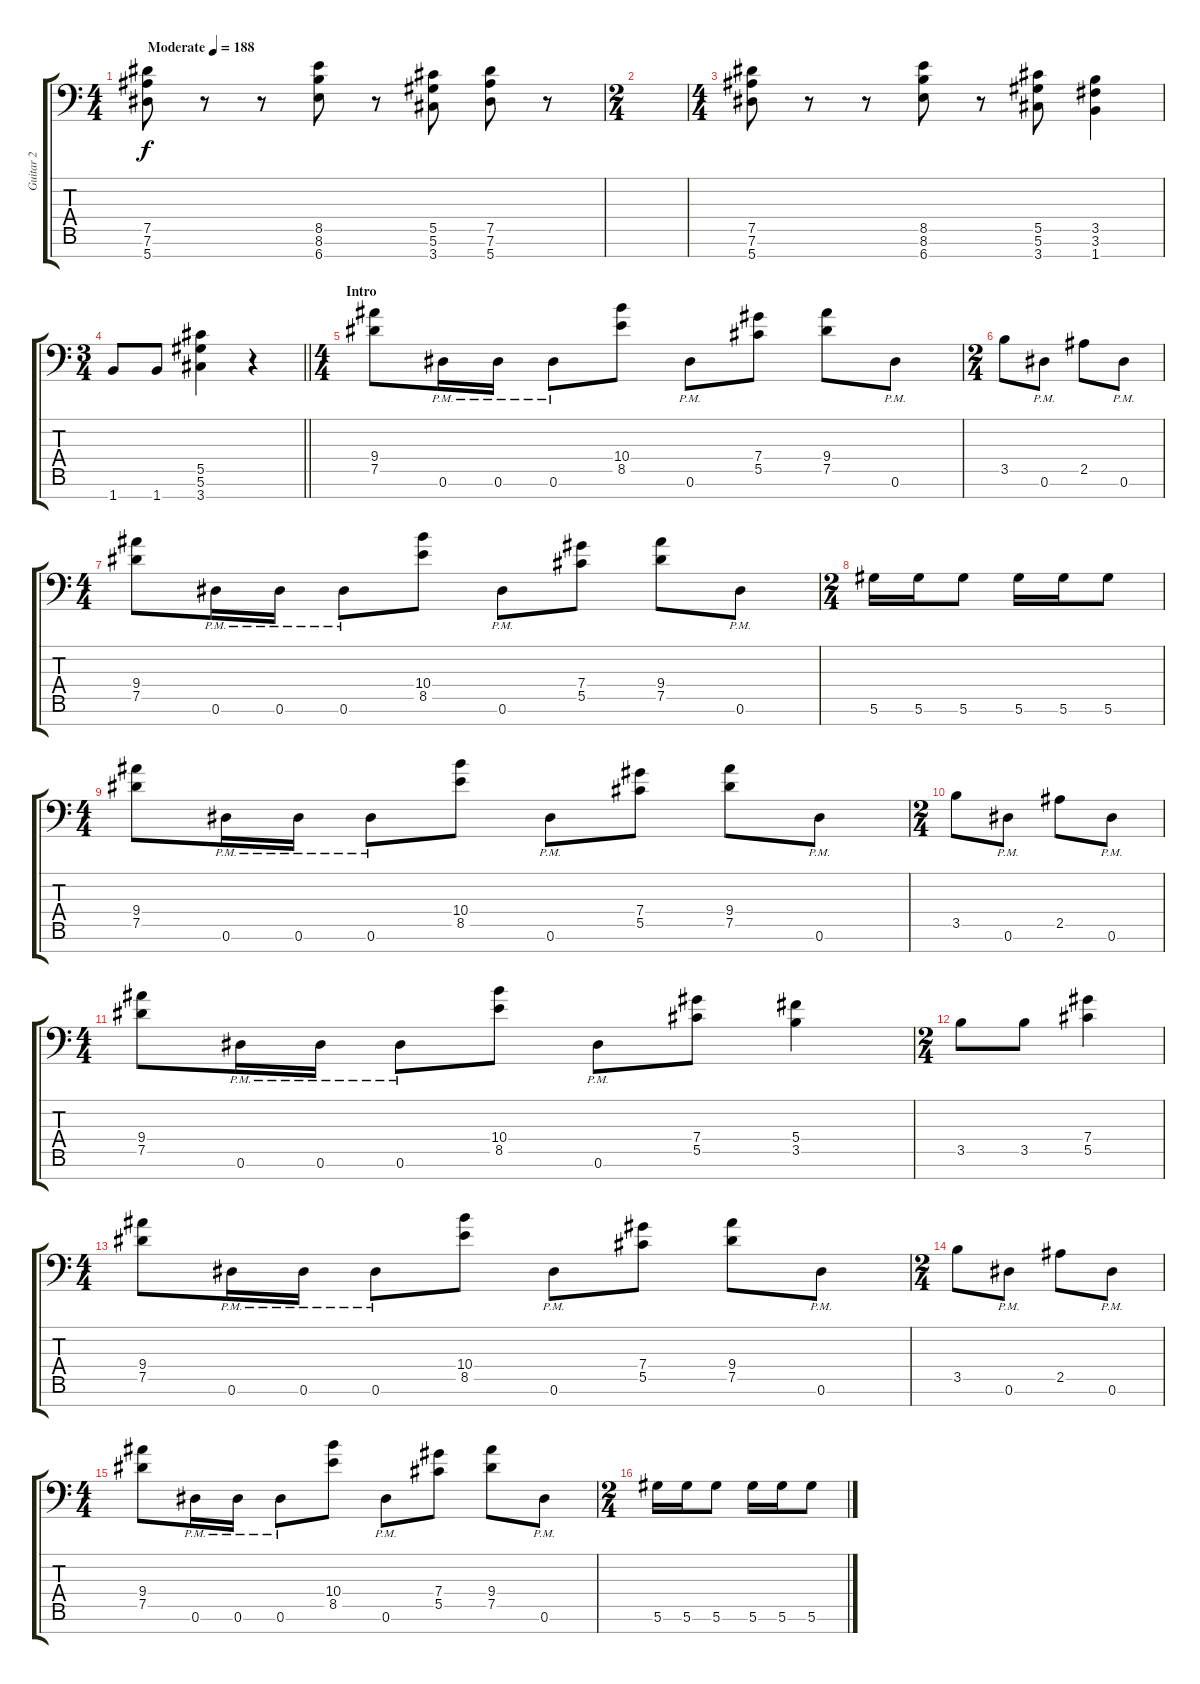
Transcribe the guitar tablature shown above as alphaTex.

\track ("Guitar 2" "Guitar 2") {instrument distortionguitar}
\staff {score tabs}
\tuning (Eb4 Bb3 Gb3 Db3 Ab2 Eb2 Bb1) {hide}
\ts (4 4)
\tempo (188 "Moderate")
\clef f4
\ks c
(7.5 7.6 5.7).8{dy f instrument distortionguitar} r.8 r.8 (8.5 8.6 6.7).8 r.8 (5.5 5.6 3.7).8 (7.5 7.6 5.7).8 r.8 |
\ts (2 4)
|
\ts (4 4)
(7.5 7.6 5.7).8 r.8 r.8 (8.5 8.6 6.7).8 r.8 (5.5 5.6 3.7).8 (3.5 3.6 1.7).4 |
\ts (3 4)
\barLineRight lightlight
1.7.8 1.7.8 (5.5 5.6 3.7).4 r.4 |
\ts (4 4)
\section ("" "Intro")
(9.4 7.5).8 0.6{pm}.16 0.6{pm}.16 0.6{pm}.8 (10.4 8.5).8 0.6{pm}.8 (7.4 5.5).8 (9.4 7.5).8 0.6{pm}.8 |
\ts (2 4)
3.5.8 0.6{pm}.8 2.5.8 0.6{pm}.8 |
\ts (4 4)
(9.4 7.5).8 0.6{pm}.16 0.6{pm}.16 0.6{pm}.8 (10.4 8.5).8 0.6{pm}.8 (7.4 5.5).8 (9.4 7.5).8 0.6{pm}.8 |
\ts (2 4)
5.6.16 5.6.16 5.6.8 5.6.16 5.6.16 5.6.8 |
\ts (4 4)
(9.4 7.5).8 0.6{pm}.16 0.6{pm}.16 0.6{pm}.8 (10.4 8.5).8 0.6{pm}.8 (7.4 5.5).8 (9.4 7.5).8 0.6{pm}.8 |
\ts (2 4)
3.5.8 0.6{pm}.8 2.5.8 0.6{pm}.8 |
\ts (4 4)
(9.4 7.5).8 0.6{pm}.16 0.6{pm}.16 0.6{pm}.8 (10.4 8.5).8 0.6{pm}.8 (7.4 5.5).8 (5.4 3.5).4 |
\ts (2 4)
3.5.8 3.5.8 (7.4 5.5).4 |
\ts (4 4)
(9.4 7.5).8 0.6{pm}.16 0.6{pm}.16 0.6{pm}.8 (10.4 8.5).8 0.6{pm}.8 (7.4 5.5).8 (9.4 7.5).8 0.6{pm}.8 |
\ts (2 4)
3.5.8 0.6{pm}.8 2.5.8 0.6{pm}.8 |
\ts (4 4)
(9.4 7.5).8 0.6{pm}.16 0.6{pm}.16 0.6{pm}.8 (10.4 8.5).8 0.6{pm}.8 (7.4 5.5).8 (9.4 7.5).8 0.6{pm}.8 |
\ts (2 4)
5.6.16 5.6.16 5.6.8 5.6.16 5.6.16 5.6.8
